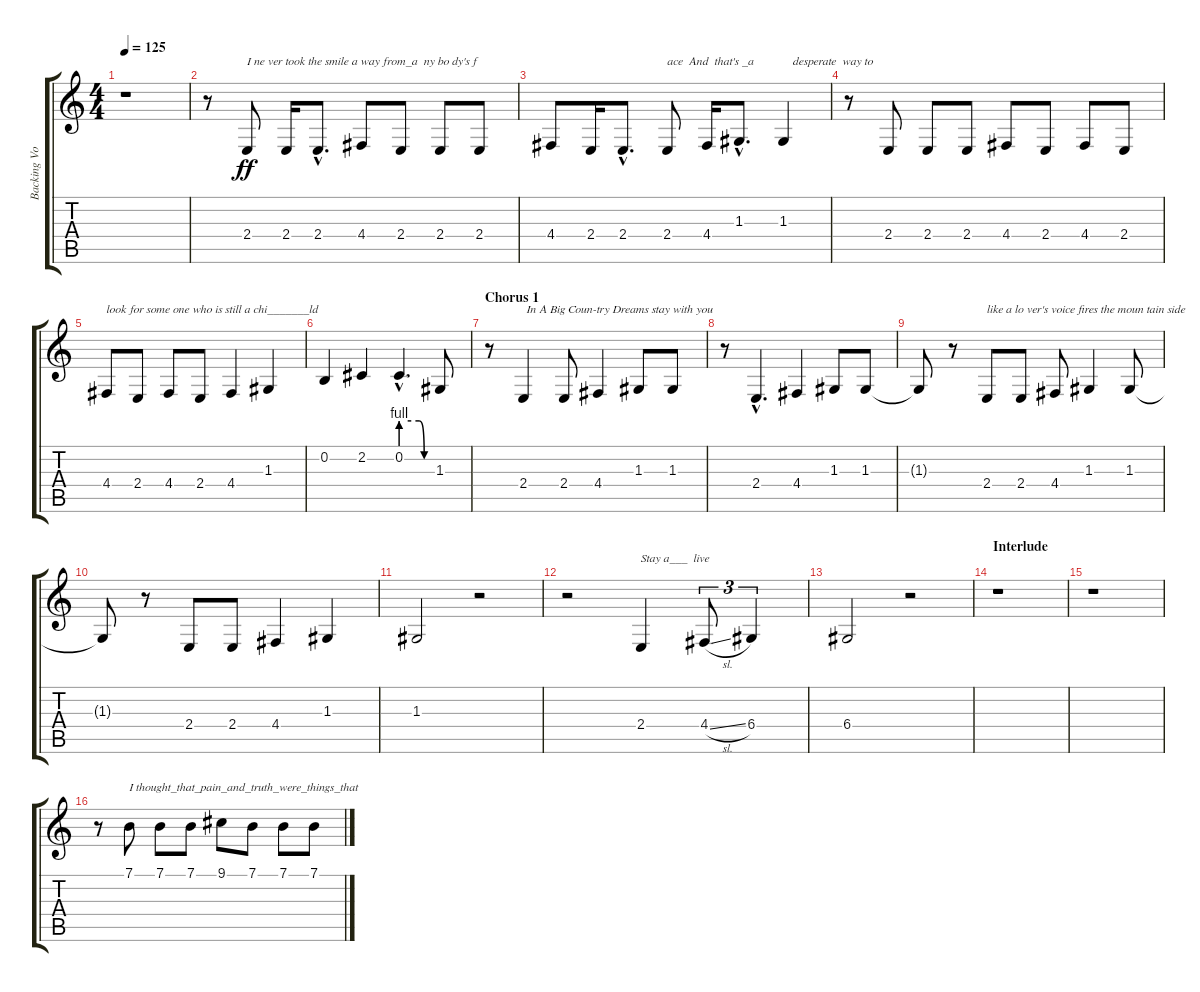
\track ("Backing Vocal" "Backing Vo") {instrument lead8bassandlead}
\staff {score tabs}
\tuning (E4 B3 G3 D3 A2 E2) {hide}
\ts (4 4)
\tempo 125
\clef g2
\ks c
r.1{dy ff} |
r.8 2.4.8{txt "I ne ver took the smile a way from_a  ny bo dy's f"} 2.4.16 2.4{hac}.8{d} 4.4.8 2.4.8 2.4.8 2.4.8 |
4.4.8 2.4.16 2.4{hac}.8{d} 2.4.8{txt "ace  And  that's _a             desperate  way to "} 4.4.16 1.3{hac}.8{d} 1.3.4 |
r.8 2.4.8 2.4.8 2.4.8 4.4.8 2.4.8 4.4.8 2.4.8 |
4.4.8{txt "look for some one who is still a chi_______ld"} 2.4.8 4.4.8 2.4.8 4.4.4 1.3.4 |
0.2.4 2.2.4 0.2{be (custom 0 4 20 4 35 4 45 0 60 0) hac}.4{d} 1.3.8 |
\section ("" "Chorus 1")
r.8 2.4.4{txt " In A Big Coun-try Dreams stay with you"} 2.4.8 4.4.4 1.3.8 1.3.8 |
r.8 2.4{hac}.4{d} 4.4.4 1.3.8 1.3.8 |
1.3{t}.8 r.8 2.4.8{txt "like a lo ver's voice fires the moun tain side"} 2.4.8 4.4.8 1.3.4 1.3.8 |
1.3{t}.8 r.8 2.4.8 2.4.8 4.4.4 1.3.4 |
1.3.2 r.2 |
r.2 2.4.4{txt "Stay a___  live"} 4.4{sl}.8{tu (3 2)} 6.4.4{tu (3 2)} |
6.4.2 r.2 |
\section ("" "Interlude")
r.1 |
r.1 |
r.8 7.1.8{txt "I thought_that_pain_and_truth_were_things_that"} 7.1.8 7.1.8 9.1.8 7.1.8 7.1.8 7.1.8
